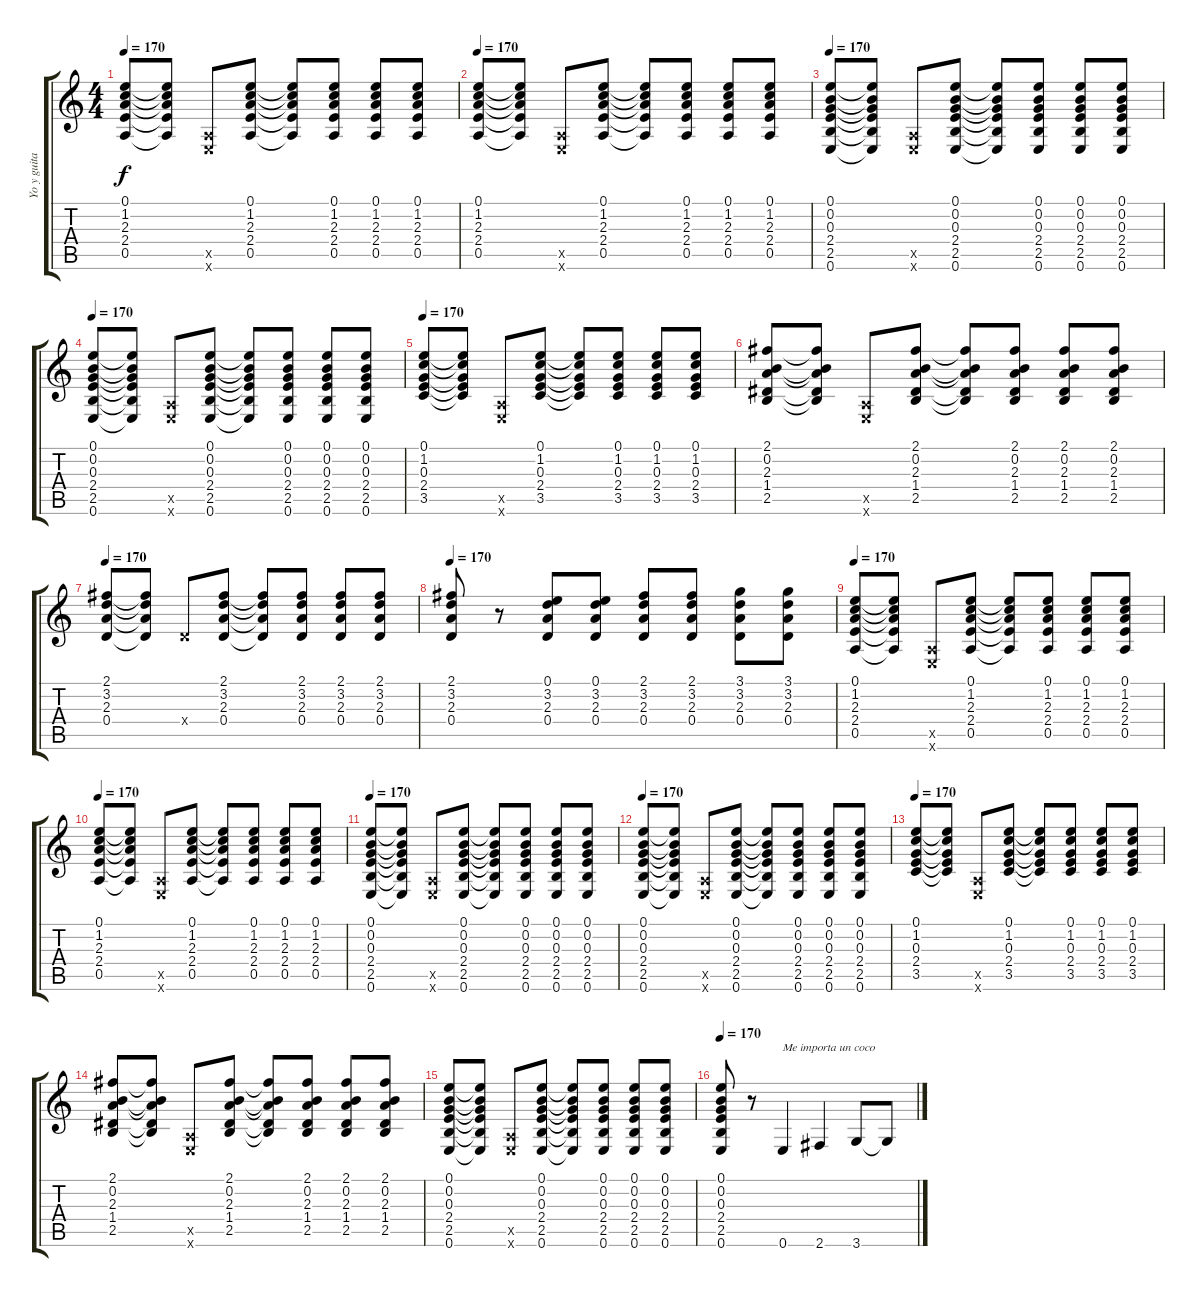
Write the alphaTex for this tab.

\track ("Yo y guitarra electroacústica 12 cuerdas" "Yo y guita") {instrument acousticguitarsteel}
\staff {score tabs}
\tuning (E4 B3 G3 D3 A2 E2) {hide}
\ts (4 4)
\tempo 170
\clef g2
\ks c
(0.1 1.2 2.3 2.4 0.5).8{dy f} (0.1{t} 1.2{t} 2.3{t} 2.4{t} 0.5{t}).8 (0.5{x} 0.6{x}).8 (0.1 1.2 2.3 2.4 0.5).8 (0.1{t} 1.2{t} 2.3{t} 2.4{t} 0.5{t}).8 (0.1 1.2 2.3 2.4 0.5).8 (0.1 1.2 2.3 2.4 0.5).8 (0.1 1.2 2.3 2.4 0.5).8 |
\tempo 170
(0.1 1.2 2.3 2.4 0.5).8 (0.1{t} 1.2{t} 2.3{t} 2.4{t} 0.5{t}).8 (0.5{x} 0.6{x}).8 (0.1 1.2 2.3 2.4 0.5).8 (0.1{t} 1.2{t} 2.3{t} 2.4{t} 0.5{t}).8 (0.1 1.2 2.3 2.4 0.5).8 (0.1 1.2 2.3 2.4 0.5).8 (0.1 1.2 2.3 2.4 0.5).8 |
\tempo 170
(0.1 0.2 0.3 2.4 2.5 0.6).8 (0.1{t} 0.2{t} 0.3{t} 2.4{t} 2.5{t} 0.6{t}).8 (0.5{x} 0.6{x}).8 (0.1 0.2 0.3 2.4 2.5 0.6).8 (0.1{t} 0.2{t} 0.3{t} 2.4{t} 2.5{t} 0.6{t}).8 (0.1 0.2 0.3 2.4 2.5 0.6).8 (0.1 0.2 0.3 2.4 2.5 0.6).8 (0.1 0.2 0.3 2.4 2.5 0.6).8 |
\tempo 170
(0.1 0.2 0.3 2.4 2.5 0.6).8 (0.1{t} 0.2{t} 0.3{t} 2.4{t} 2.5{t} 0.6{t}).8 (0.5{x} 0.6{x}).8 (0.1 0.2 0.3 2.4 2.5 0.6).8 (0.1{t} 0.2{t} 0.3{t} 2.4{t} 2.5{t} 0.6{t}).8 (0.1 0.2 0.3 2.4 2.5 0.6).8 (0.1 0.2 0.3 2.4 2.5 0.6).8 (0.1 0.2 0.3 2.4 2.5 0.6).8 |
\tempo 170
(0.1 1.2 0.3 2.4 3.5).8 (0.1{t} 1.2{t} 0.3{t} 2.4{t} 3.5{t}).8 (0.5{x} 0.6{x}).8 (0.1 1.2 0.3 2.4 3.5).8 (0.1{t} 1.2{t} 0.3{t} 2.4{t} 3.5{t}).8 (0.1 1.2 0.3 2.4 3.5).8 (0.1 1.2 0.3 2.4 3.5).8 (0.1 1.2 0.3 2.4 3.5).8 |
(2.1 0.2 2.3 1.4 2.5).8 (2.1{t} 0.2{t} 2.3{t} 1.4{t} 2.5{t}).8 (0.5{x} 0.6{x}).8 (2.1 0.2 2.3 1.4 2.5).8 (2.1{t} 0.2{t} 2.3{t} 1.4{t} 2.5{t}).8 (2.1 0.2 2.3 1.4 2.5).8 (2.1 0.2 2.3 1.4 2.5).8 (2.1 0.2 2.3 1.4 2.5).8 |
\tempo 170
(2.1 3.2 2.3 0.4).8 (2.1{t} 3.2{t} 2.3{t} 0.4{t}).8 0.4{x}.8 (2.1 3.2 2.3 0.4).8 (2.1{t} 3.2{t} 2.3{t} 0.4{t}).8 (2.1 3.2 2.3 0.4).8 (2.1 3.2 2.3 0.4).8 (2.1 3.2 2.3 0.4).8 |
\tempo 170
(2.1 3.2 2.3 0.4).8 r.8 (0.1 3.2 2.3 0.4).8 (0.1 3.2 2.3 0.4).8 (2.1 3.2 2.3 0.4).8 (2.1 3.2 2.3 0.4).8 (3.1 3.2 2.3 0.4).8 (3.1 3.2 2.3 0.4).8 |
\tempo 170
(0.1 1.2 2.3 2.4 0.5).8 (0.1{t} 1.2{t} 2.3{t} 2.4{t} 0.5{t}).8 (0.5{x} 0.6{x}).8 (0.1 1.2 2.3 2.4 0.5).8 (0.1{t} 1.2{t} 2.3{t} 2.4{t} 0.5{t}).8 (0.1 1.2 2.3 2.4 0.5).8 (0.1 1.2 2.3 2.4 0.5).8 (0.1 1.2 2.3 2.4 0.5).8 |
\tempo 170
(0.1 1.2 2.3 2.4 0.5).8 (0.1{t} 1.2{t} 2.3{t} 2.4{t} 0.5{t}).8 (0.5{x} 0.6{x}).8 (0.1 1.2 2.3 2.4 0.5).8 (0.1{t} 1.2{t} 2.3{t} 2.4{t} 0.5{t}).8 (0.1 1.2 2.3 2.4 0.5).8 (0.1 1.2 2.3 2.4 0.5).8 (0.1 1.2 2.3 2.4 0.5).8 |
\tempo 170
(0.1 0.2 0.3 2.4 2.5 0.6).8 (0.1{t} 0.2{t} 0.3{t} 2.4{t} 2.5{t} 0.6{t}).8 (0.5{x} 0.6{x}).8 (0.1 0.2 0.3 2.4 2.5 0.6).8 (0.1{t} 0.2{t} 0.3{t} 2.4{t} 2.5{t} 0.6{t}).8 (0.1 0.2 0.3 2.4 2.5 0.6).8 (0.1 0.2 0.3 2.4 2.5 0.6).8 (0.1 0.2 0.3 2.4 2.5 0.6).8 |
\tempo 170
(0.1 0.2 0.3 2.4 2.5 0.6).8 (0.1{t} 0.2{t} 0.3{t} 2.4{t} 2.5{t} 0.6{t}).8 (0.5{x} 0.6{x}).8 (0.1 0.2 0.3 2.4 2.5 0.6).8 (0.1{t} 0.2{t} 0.3{t} 2.4{t} 2.5{t} 0.6{t}).8 (0.1 0.2 0.3 2.4 2.5 0.6).8 (0.1 0.2 0.3 2.4 2.5 0.6).8 (0.1 0.2 0.3 2.4 2.5 0.6).8 |
\tempo 170
(0.1 1.2 0.3 2.4 3.5).8 (0.1{t} 1.2{t} 0.3{t} 2.4{t} 3.5{t}).8 (0.5{x} 0.6{x}).8 (0.1 1.2 0.3 2.4 3.5).8 (0.1{t} 1.2{t} 0.3{t} 2.4{t} 3.5{t}).8 (0.1 1.2 0.3 2.4 3.5).8 (0.1 1.2 0.3 2.4 3.5).8 (0.1 1.2 0.3 2.4 3.5).8 |
(2.1 0.2 2.3 1.4 2.5).8 (2.1{t} 0.2{t} 2.3{t} 1.4{t} 2.5{t}).8 (0.5{x} 0.6{x}).8 (2.1 0.2 2.3 1.4 2.5).8 (2.1{t} 0.2{t} 2.3{t} 1.4{t} 2.5{t}).8 (2.1 0.2 2.3 1.4 2.5).8 (2.1 0.2 2.3 1.4 2.5).8 (2.1 0.2 2.3 1.4 2.5).8 |
(0.1 0.2 0.3 2.4 2.5 0.6).8 (0.1{t} 0.2{t} 0.3{t} 2.4{t} 2.5{t} 0.6{t}).8 (0.5{x} 0.6{x}).8 (0.1 0.2 0.3 2.4 2.5 0.6).8 (0.1{t} 0.2{t} 0.3{t} 2.4{t} 2.5{t} 0.6{t}).8 (0.1 0.2 0.3 2.4 2.5 0.6).8 (0.1 0.2 0.3 2.4 2.5 0.6).8 (0.1 0.2 0.3 2.4 2.5 0.6).8 |
\tempo 170
(0.1 0.2 0.3 2.4 2.5 0.6).8 r.8 0.6.4{txt "Me importa un coco"} 2.6.4 3.6.8 3.6{t}.8
